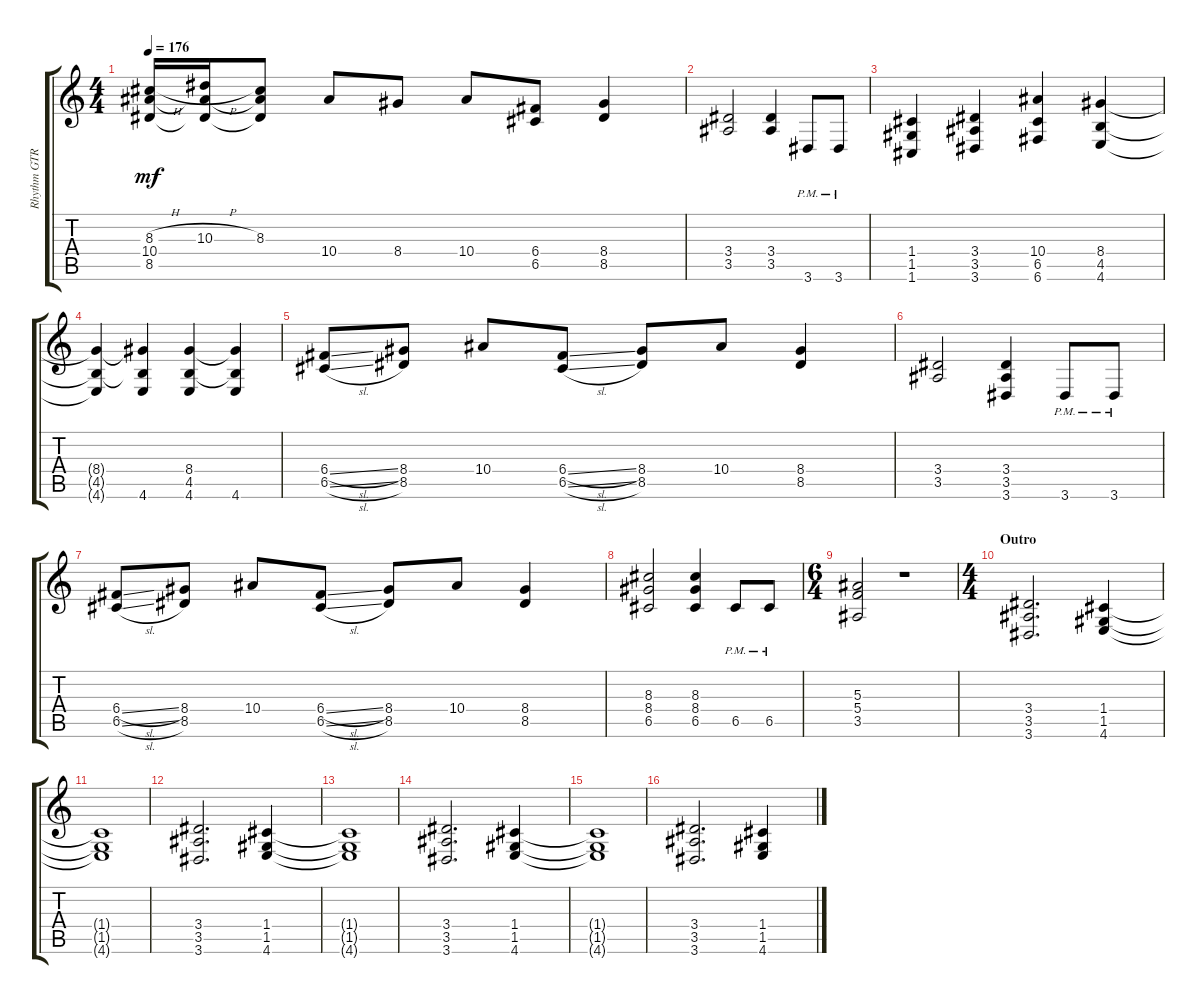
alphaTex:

\track ("Rhythm GTR 2" "Rhythm GTR") {instrument distortionguitar}
\staff {score tabs}
\tuning (D4 A3 F3 C3 G2 C2) {hide}
\ts (4 4)
\tempo 176
\clef g2
\ks aminor
(8.3{h} 10.4 8.5).16{dy mf} (10.3{h} 10.4{t} 8.5{t}).16 (8.3 10.4{t} 8.5{t}).8 10.4.8 8.4.8 10.4.8 (6.4 6.5).8 (8.4 8.5).4 |
(3.4 3.5).2 (3.4 3.5).4 3.6{pm}.8 3.6{pm}.8 |
(1.4 1.5 1.6).4 (3.4 3.5 3.6).4 (10.4 6.5 6.6).4 (8.4 4.5 4.6).4 |
(8.4{t} 4.5{t} 4.6{t}).4 (8.4{t} 4.5{t} 4.6).4 (8.4 4.5 4.6).4 (8.4{t} 4.5{t} 4.6).4 |
(6.4{sl} 6.5{sl}).8 (8.4 8.5).8 10.4.8 (6.4{sl} 6.5{sl}).8 (8.4 8.5).8 10.4.8 (8.4 8.5).4 |
(3.4 3.5).2 (3.4 3.5 3.6).4 3.6{pm}.8 3.6{pm}.8 |
(6.4{sl} 6.5{sl}).8 (8.4 8.5).8 10.4.8 (6.4{sl} 6.5{sl}).8 (8.4 8.5).8 10.4.8 (8.4 8.5).4 |
(8.3 8.4 6.5).2 (8.3 8.4 6.5).4 6.5{pm}.8 6.5{pm}.8 |
\ts (6 4)
(5.3 5.4 3.5).2 r.1 |
\ts (4 4)
\section ("" "Outro")
(3.4 3.5 3.6).2{d} (1.4 1.5 4.6).4 |
(1.4{t} 1.5{t} 4.6{t}).1 |
(3.4 3.5 3.6).2{d} (1.4 1.5 4.6).4 |
(1.4{t} 1.5{t} 4.6{t}).1 |
(3.4 3.5 3.6).2{d} (1.4 1.5 4.6).4 |
(1.4{t} 1.5{t} 4.6{t}).1 |
(3.4 3.5 3.6).2{d} (1.4 1.5 4.6).4
